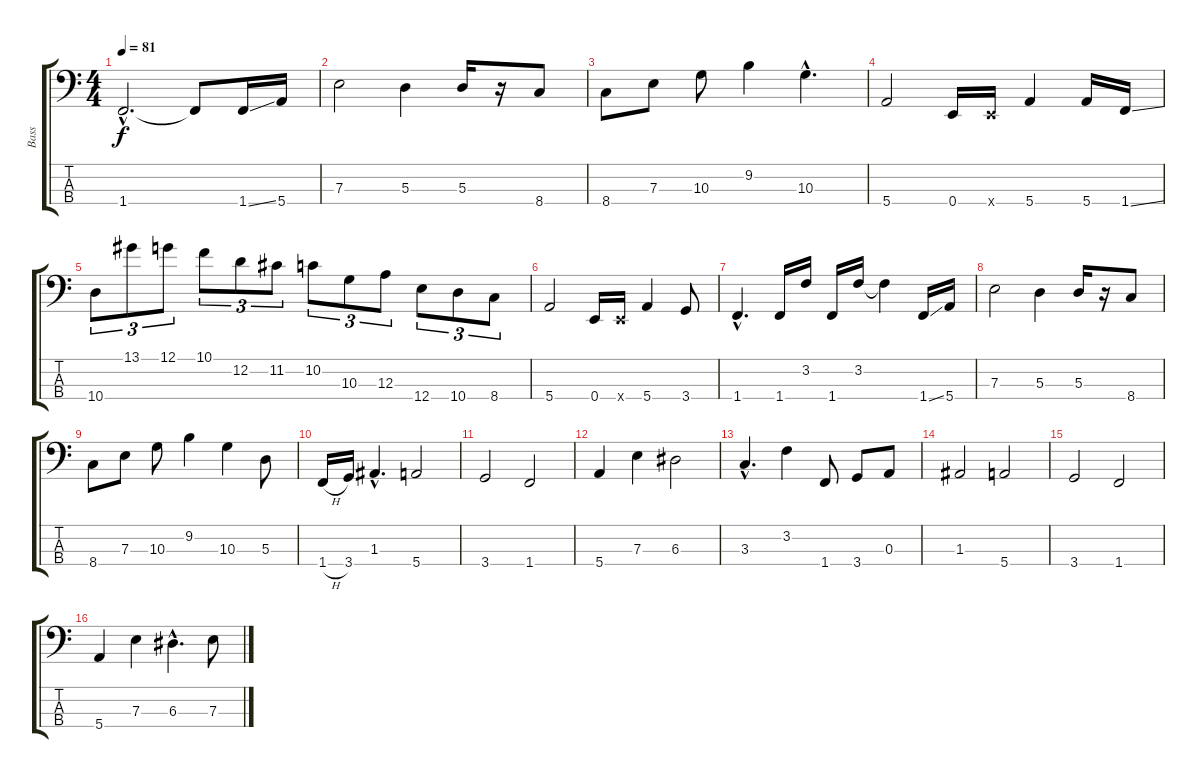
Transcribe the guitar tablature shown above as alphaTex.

\track ("Bass" "Bass") {instrument fretlessbass}
\staff {score tabs}
\tuning (G2 D2 A1 E1) {hide}
\ts (4 4)
\tempo 81
\clef f4
\ks c
1.4{hac}.2{d dy f} 1.4{t}.8 1.4{ss}.16 5.4.16 |
7.3.2 5.3.4 5.3.16 r.16 8.4.8 |
8.4.8 7.3.8 10.3.8 9.2.4 10.3{hac}.4{d} |
5.4.2 0.4.16 0.4{x}.16 5.4.4 5.4.16 1.4{ss}.16 |
10.4.8{tu (3 2)} 13.1.8{tu (3 2) volume 13 instrument electricbassfinger} 12.1.8{tu (3 2)} 10.1.8{tu (3 2)} 12.2.8{tu (3 2)} 11.2.8{tu (3 2)} 10.2.8{tu (3 2)} 10.3.8{tu (3 2)} 12.3.8{tu (3 2)} 12.4.8{tu (3 2)} 10.4.8{tu (3 2)} 8.4.8{tu (3 2)} |
5.4.2{volume 16 instrument fretlessbass} 0.4.16 0.4{x}.16 5.4.4 3.4.8 |
1.4{hac}.4{d} 1.4.16 3.2.16 1.4.16 3.2.16 3.2{t}.4 1.4{ss}.16 5.4.16 |
7.3.2 5.3.4 5.3.16 r.16 8.4.8 |
8.4.8 7.3.8 10.3.8 9.2.4 10.3.4 5.3.8 |
1.4{h}.16 3.4.16 1.3{hac}.4{d} 5.4.2 |
3.4.2 1.4.2 |
5.4.4 7.3.4 6.3.2 |
3.3{hac}.4{d} 3.2.4 1.4.8 3.4.8 0.3.8 |
1.3.2 5.4.2 |
3.4.2 1.4.2 |
5.4.4 7.3.4 6.3{hac}.4{d} 7.3.8
